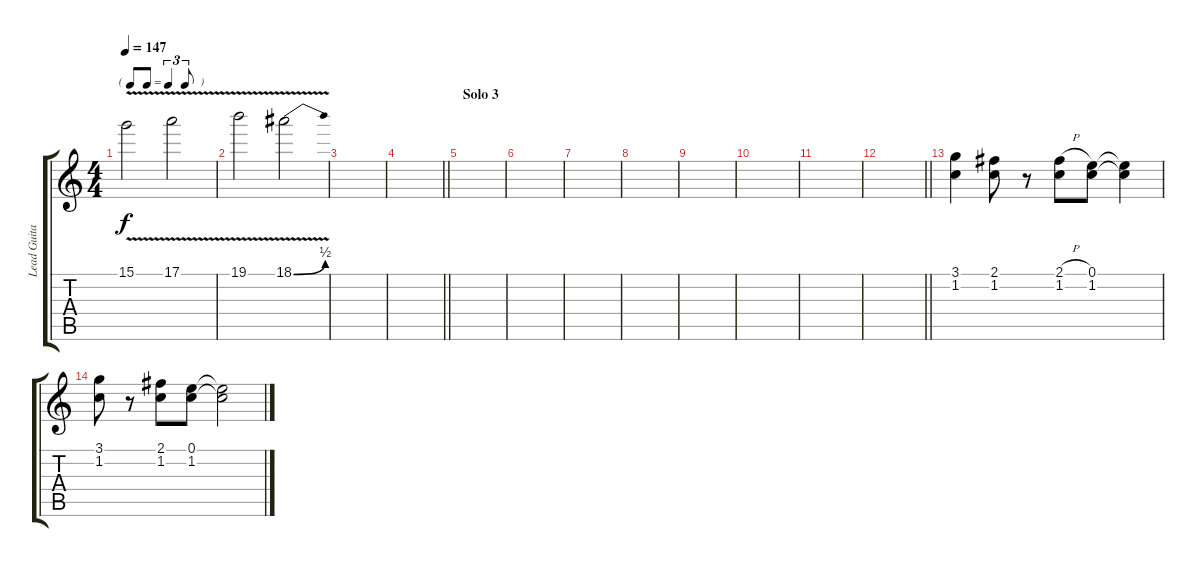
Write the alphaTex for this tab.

\track ("Lead Guitar II" "Lead Guita") {instrument distortionguitar}
\staff {score tabs}
\tuning (E4 B3 G3 D3 A2 D2) {hide}
\ts (4 4)
\tf triplet8th
\tempo 147
\clef g2
\ks c
15.1{v}.2{dy f} 17.1{v}.2 |
19.1{v}.2 18.1{be (bend 0 0 60 2) v}.2 |
|
\barLineRight lightlight
|
\section ("" "Solo 3")
|
|
|
|
|
|
|
\barLineRight lightlight
|
(3.1 1.2).4{balance 8} (2.1 1.2).8 r.8 (2.1{h} 1.2).8 (0.1 1.2).8 (0.1{t} 1.2{t}).4 |
(3.1 1.2).8 r.8 (2.1 1.2).8 (0.1 1.2).8 (0.1{t} 1.2{t}).2
